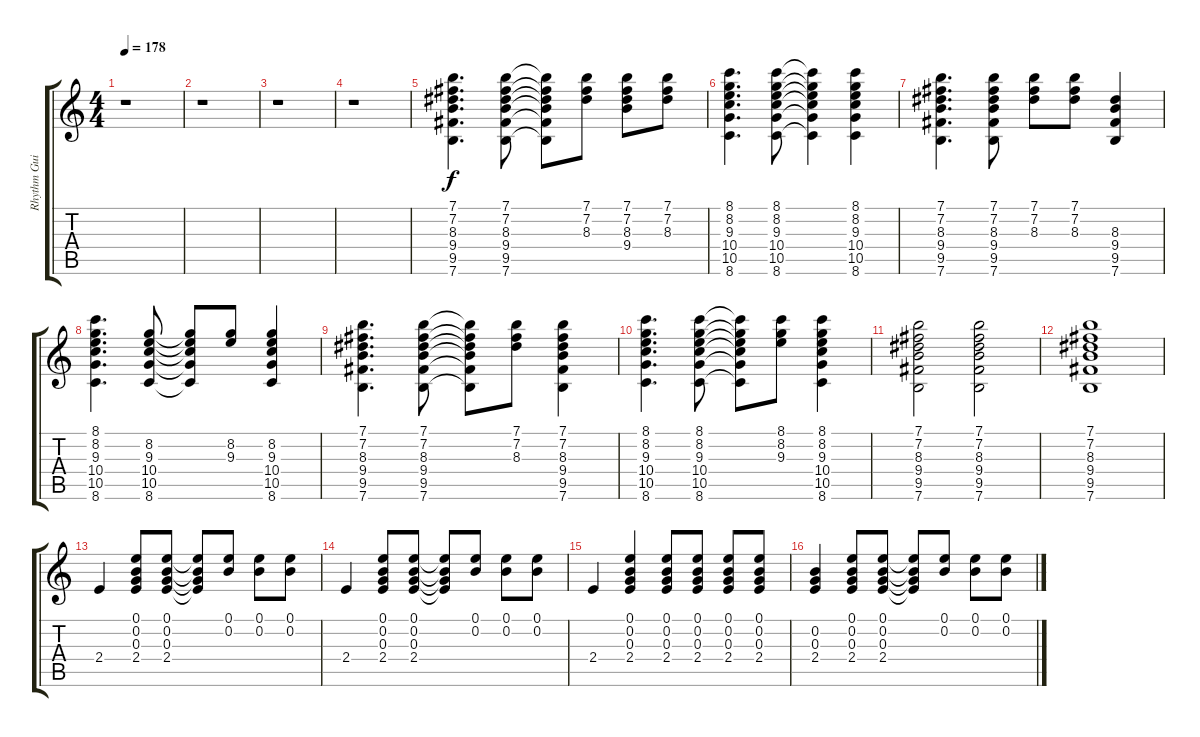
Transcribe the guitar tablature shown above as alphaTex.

\track ("Rhythm Guitar" "Rhythm Gui") {instrument electricguitarclean}
\staff {score tabs}
\tuning (E4 B3 G3 D3 A2 E2) {hide}
\ts (4 4)
\tempo 178
\clef g2
\ks c
r.1{dy f} |
r.1 |
r.1 |
r.1 |
(7.1 7.2 8.3 9.4 9.5 7.6).4{d} (7.1 7.2 8.3 9.4 9.5 7.6).8 (7.1{t} 7.2{t} 8.3{t} 9.4{t} 9.5{t} 7.6{t}).8 (7.1 7.2 8.3).8 (7.1 7.2 8.3 9.4).8 (7.1 7.2 8.3).8 |
(8.1 8.2 9.3 10.4 10.5 8.6).4{d} (8.1 8.2 9.3 10.4 10.5 8.6).8 (8.1{t} 8.2{t} 9.3{t} 10.4{t} 10.5{t} 8.6{t}).4 (8.1 8.2 9.3 10.4 10.5 8.6).4 |
(7.1 7.2 8.3 9.4 9.5 7.6).4{d} (7.1 7.2 8.3 9.4 9.5 7.6).8 (7.1 7.2 8.3).8 (7.1 7.2 8.3).8 (8.3 9.4 9.5 7.6).4 |
(8.1 8.2 9.3 10.4 10.5 8.6).4{d} (8.2 9.3 10.4 10.5 8.6).8 (8.2{t} 9.3{t} 10.4{t} 10.5{t} 8.6{t}).8 (8.2 9.3).8 (8.2 9.3 10.4 10.5 8.6).4 |
(7.1 7.2 8.3 9.4 9.5 7.6).4{d} (7.1 7.2 8.3 9.4 9.5 7.6).8 (7.1{t} 7.2{t} 8.3{t} 9.4{t} 9.5{t} 7.6{t}).8 (7.1 7.2 8.3).8 (7.1 7.2 8.3 9.4 9.5 7.6).4 |
(8.1 8.2 9.3 10.4 10.5 8.6).4{d} (8.1 8.2 9.3 10.4 10.5 8.6).8 (8.1{t} 8.2{t} 9.3{t} 10.4{t} 10.5{t} 8.6{t}).8 (8.1 8.2 9.3).8 (8.1 8.2 9.3 10.4 10.5 8.6).4 |
(7.1 7.2 8.3 9.4 9.5 7.6).2 (7.1 7.2 8.3 9.4 9.5 7.6).2 |
(7.1 7.2 8.3 9.4 9.5 7.6).1 |
2.4.4 (0.1 0.2 0.3 2.4).8 (0.1 0.2 0.3 2.4).8 (0.1{t} 0.2{t} 0.3{t} 2.4{t}).8 (0.1 0.2).8 (0.1 0.2).8 (0.1 0.2).8 |
2.4.4 (0.1 0.2 0.3 2.4).8 (0.1 0.2 0.3 2.4).8 (0.1{t} 0.2{t} 0.3{t} 2.4{t}).8 (0.1 0.2).8 (0.1 0.2).8 (0.1 0.2).8 |
2.4.4 (0.1 0.2 0.3 2.4).4 (0.1 0.2 0.3 2.4).8 (0.1 0.2 0.3 2.4).8 (0.1 0.2 0.3 2.4).8 (0.1 0.2 0.3 2.4).8 |
(0.2 0.3 2.4).4 (0.1 0.2 0.3 2.4).8 (0.1 0.2 0.3 2.4).8 (0.1{t} 0.2{t} 0.3{t} 2.4{t}).8 (0.1 0.2).8 (0.1 0.2).8 (0.1 0.2).8
